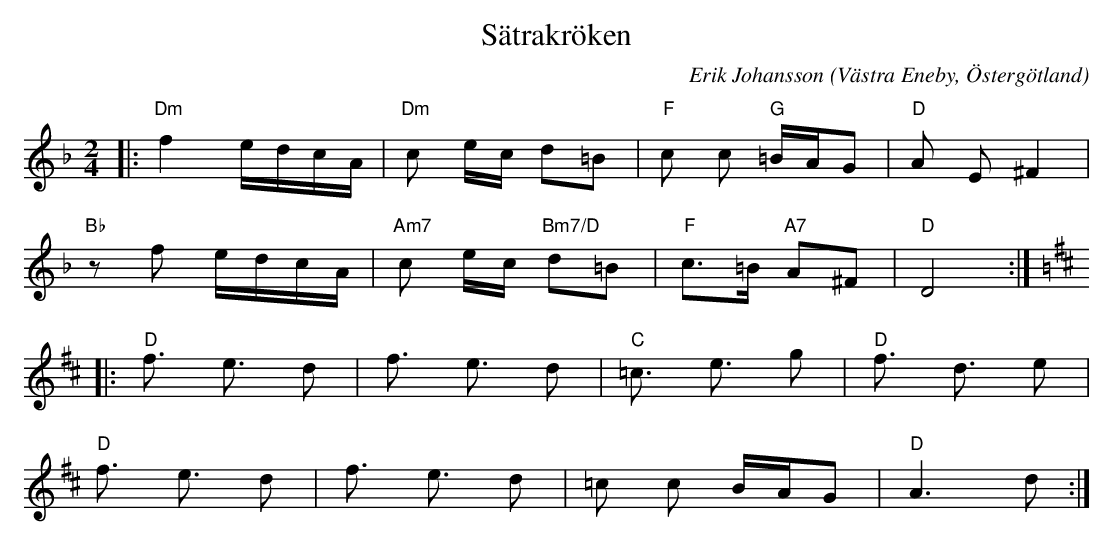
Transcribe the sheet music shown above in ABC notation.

X:1
T:Sätrakröken
C:Erik Johansson
O:Västra Eneby, Östergötland
Q:90
M:2/4
L:1/8
K:Dm
|:"Dm"f2 e/d/c/A/ |"Dm"c e/c/ d=B| "F" c c "G" =B/A/G | "D" A E ^F2 |
"Bb" zf e/d/c/A/ |"Am7"c e/c/ "Bm7/D"d=B| "F" c>=B  "A7" A^F | "D" D4 :|
K:D
|:"D" f3/2 e3/2 d |f3/2 e3/2 d| "C" =c3/2 e3/2 g| "D" f3/2 d3/2 e |
"D" f3/2 e3/2 d |f3/2 e3/2 d| " "=c c  B/A/G  | "D" A3  d:|
